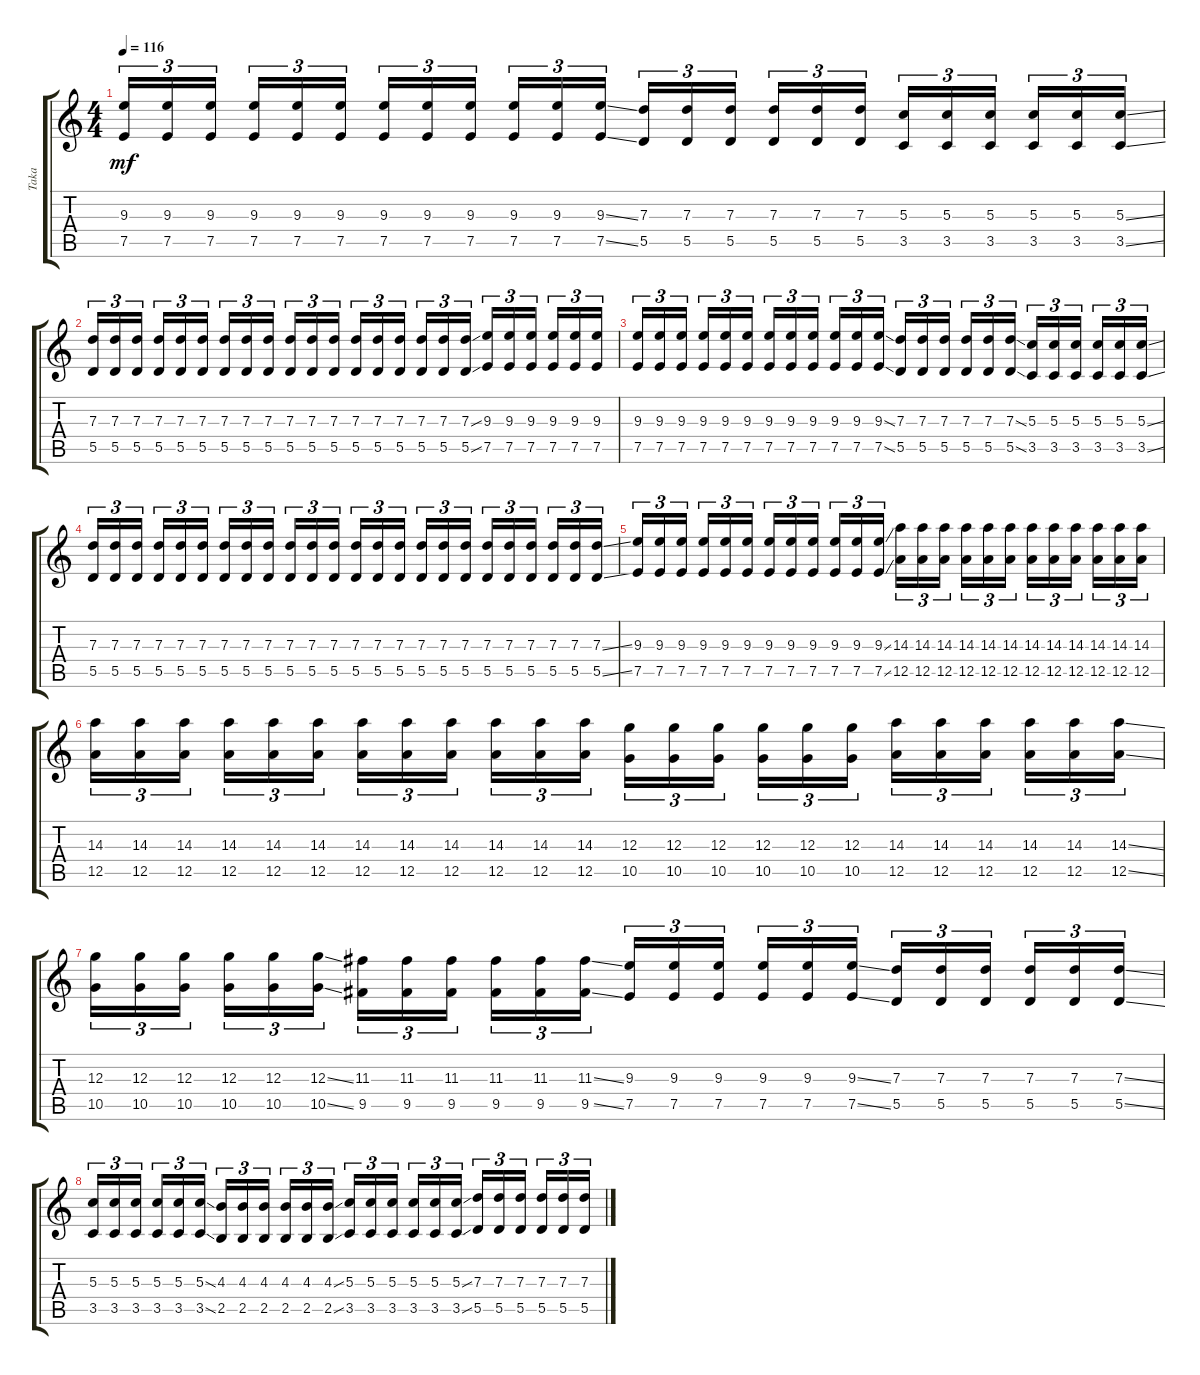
\track ("Taka" "Taka") {instrument electricguitarjazz}
\staff {score tabs}
\tuning (E4 B3 G3 D3 A2 E2) {hide}
\ts (4 4)
\tempo 116
\clef g2
\ks c
(9.3 7.5).16{tu (3 2) dy mf} (9.3 7.5).16{tu (3 2)} (9.3 7.5).16{tu (3 2) beam splitsecondary} (9.3 7.5).16{tu (3 2)} (9.3 7.5).16{tu (3 2)} (9.3 7.5).16{tu (3 2)} (9.3 7.5).16{tu (3 2)} (9.3 7.5).16{tu (3 2)} (9.3 7.5).16{tu (3 2) beam splitsecondary} (9.3 7.5).16{tu (3 2)} (9.3 7.5).16{tu (3 2)} (9.3{ss} 7.5{ss}).16{tu (3 2)} (7.3 5.5).16{tu (3 2)} (7.3 5.5).16{tu (3 2)} (7.3 5.5).16{tu (3 2) beam splitsecondary} (7.3 5.5).16{tu (3 2)} (7.3 5.5).16{tu (3 2)} (7.3 5.5).16{tu (3 2)} (5.3 3.5).16{tu (3 2)} (5.3 3.5).16{tu (3 2)} (5.3 3.5).16{tu (3 2) beam splitsecondary} (5.3 3.5).16{tu (3 2)} (5.3 3.5).16{tu (3 2)} (5.3{ss} 3.5{ss}).16{tu (3 2)} |
(7.3 5.5).16{tu (3 2)} (7.3 5.5).16{tu (3 2)} (7.3 5.5).16{tu (3 2) beam splitsecondary} (7.3 5.5).16{tu (3 2)} (7.3 5.5).16{tu (3 2)} (7.3 5.5).16{tu (3 2)} (7.3 5.5).16{tu (3 2)} (7.3 5.5).16{tu (3 2)} (7.3 5.5).16{tu (3 2) beam splitsecondary} (7.3 5.5).16{tu (3 2)} (7.3 5.5).16{tu (3 2)} (7.3 5.5).16{tu (3 2)} (7.3 5.5).16{tu (3 2)} (7.3 5.5).16{tu (3 2)} (7.3 5.5).16{tu (3 2) beam splitsecondary} (7.3 5.5).16{tu (3 2)} (7.3 5.5).16{tu (3 2)} (7.3{ss} 5.5{ss}).16{tu (3 2)} (9.3 7.5).16{tu (3 2)} (9.3 7.5).16{tu (3 2)} (9.3 7.5).16{tu (3 2) beam splitsecondary} (9.3 7.5).16{tu (3 2)} (9.3 7.5).16{tu (3 2)} (9.3 7.5).16{tu (3 2)} |
(9.3 7.5).16{tu (3 2)} (9.3 7.5).16{tu (3 2)} (9.3 7.5).16{tu (3 2) beam splitsecondary} (9.3 7.5).16{tu (3 2)} (9.3 7.5).16{tu (3 2)} (9.3 7.5).16{tu (3 2)} (9.3 7.5).16{tu (3 2)} (9.3 7.5).16{tu (3 2)} (9.3 7.5).16{tu (3 2) beam splitsecondary} (9.3 7.5).16{tu (3 2)} (9.3 7.5).16{tu (3 2)} (9.3{ss} 7.5{ss}).16{tu (3 2)} (7.3 5.5).16{tu (3 2)} (7.3 5.5).16{tu (3 2)} (7.3 5.5).16{tu (3 2) beam splitsecondary} (7.3 5.5).16{tu (3 2)} (7.3 5.5).16{tu (3 2)} (7.3{ss} 5.5{ss}).16{tu (3 2)} (5.3 3.5).16{tu (3 2)} (5.3 3.5).16{tu (3 2)} (5.3 3.5).16{tu (3 2) beam splitsecondary} (5.3 3.5).16{tu (3 2)} (5.3 3.5).16{tu (3 2)} (5.3{ss} 3.5{ss}).16{tu (3 2)} |
(7.3 5.5).16{tu (3 2)} (7.3 5.5).16{tu (3 2)} (7.3 5.5).16{tu (3 2) beam splitsecondary} (7.3 5.5).16{tu (3 2)} (7.3 5.5).16{tu (3 2)} (7.3 5.5).16{tu (3 2)} (7.3 5.5).16{tu (3 2)} (7.3 5.5).16{tu (3 2)} (7.3 5.5).16{tu (3 2) beam splitsecondary} (7.3 5.5).16{tu (3 2)} (7.3 5.5).16{tu (3 2)} (7.3 5.5).16{tu (3 2)} (7.3 5.5).16{tu (3 2)} (7.3 5.5).16{tu (3 2)} (7.3 5.5).16{tu (3 2) beam splitsecondary} (7.3 5.5).16{tu (3 2)} (7.3 5.5).16{tu (3 2)} (7.3 5.5).16{tu (3 2)} (7.3 5.5).16{tu (3 2)} (7.3 5.5).16{tu (3 2)} (7.3 5.5).16{tu (3 2) beam splitsecondary} (7.3 5.5).16{tu (3 2)} (7.3 5.5).16{tu (3 2)} (7.3{ss} 5.5{ss}).16{tu (3 2)} |
(9.3 7.5).16{tu (3 2)} (9.3 7.5).16{tu (3 2)} (9.3 7.5).16{tu (3 2) beam splitsecondary} (9.3 7.5).16{tu (3 2)} (9.3 7.5).16{tu (3 2)} (9.3 7.5).16{tu (3 2)} (9.3 7.5).16{tu (3 2)} (9.3 7.5).16{tu (3 2)} (9.3 7.5).16{tu (3 2) beam splitsecondary} (9.3 7.5).16{tu (3 2)} (9.3 7.5).16{tu (3 2)} (9.3{ss} 7.5{ss}).16{tu (3 2)} (14.3 12.5).16{tu (3 2)} (14.3 12.5).16{tu (3 2)} (14.3 12.5).16{tu (3 2) beam splitsecondary} (14.3 12.5).16{tu (3 2)} (14.3 12.5).16{tu (3 2)} (14.3 12.5).16{tu (3 2)} (14.3 12.5).16{tu (3 2)} (14.3 12.5).16{tu (3 2)} (14.3 12.5).16{tu (3 2) beam splitsecondary} (14.3 12.5).16{tu (3 2)} (14.3 12.5).16{tu (3 2)} (14.3 12.5).16{tu (3 2)} |
(14.3 12.5).16{tu (3 2)} (14.3 12.5).16{tu (3 2)} (14.3 12.5).16{tu (3 2) beam splitsecondary} (14.3 12.5).16{tu (3 2)} (14.3 12.5).16{tu (3 2)} (14.3 12.5).16{tu (3 2)} (14.3 12.5).16{tu (3 2)} (14.3 12.5).16{tu (3 2)} (14.3 12.5).16{tu (3 2) beam splitsecondary} (14.3 12.5).16{tu (3 2)} (14.3 12.5).16{tu (3 2)} (14.3 12.5).16{tu (3 2)} (12.3 10.5).16{tu (3 2)} (12.3 10.5).16{tu (3 2)} (12.3 10.5).16{tu (3 2) beam splitsecondary} (12.3 10.5).16{tu (3 2)} (12.3 10.5).16{tu (3 2)} (12.3 10.5).16{tu (3 2)} (14.3 12.5).16{tu (3 2)} (14.3 12.5).16{tu (3 2)} (14.3 12.5).16{tu (3 2) beam splitsecondary} (14.3 12.5).16{tu (3 2)} (14.3 12.5).16{tu (3 2)} (14.3{ss} 12.5{ss}).16{tu (3 2)} |
(12.3 10.5).16{tu (3 2)} (12.3 10.5).16{tu (3 2)} (12.3 10.5).16{tu (3 2) beam splitsecondary} (12.3 10.5).16{tu (3 2)} (12.3 10.5).16{tu (3 2)} (12.3{ss} 10.5{ss}).16{tu (3 2)} (11.3 9.5).16{tu (3 2)} (11.3 9.5).16{tu (3 2)} (11.3 9.5).16{tu (3 2) beam splitsecondary} (11.3 9.5).16{tu (3 2)} (11.3 9.5).16{tu (3 2)} (11.3{ss} 9.5{ss}).16{tu (3 2)} (9.3 7.5).16{tu (3 2)} (9.3 7.5).16{tu (3 2)} (9.3 7.5).16{tu (3 2) beam splitsecondary} (9.3 7.5).16{tu (3 2)} (9.3 7.5).16{tu (3 2)} (9.3{ss} 7.5{ss}).16{tu (3 2)} (7.3 5.5).16{tu (3 2)} (7.3 5.5).16{tu (3 2)} (7.3 5.5).16{tu (3 2) beam splitsecondary} (7.3 5.5).16{tu (3 2)} (7.3 5.5).16{tu (3 2)} (7.3{ss} 5.5{ss}).16{tu (3 2)} |
(5.3 3.5).16{tu (3 2)} (5.3 3.5).16{tu (3 2)} (5.3 3.5).16{tu (3 2) beam splitsecondary} (5.3 3.5).16{tu (3 2)} (5.3 3.5).16{tu (3 2)} (5.3{ss} 3.5{ss}).16{tu (3 2)} (4.3 2.5).16{tu (3 2)} (4.3 2.5).16{tu (3 2)} (4.3 2.5).16{tu (3 2) beam splitsecondary} (4.3 2.5).16{tu (3 2)} (4.3 2.5).16{tu (3 2)} (4.3{ss} 2.5{ss}).16{tu (3 2)} (5.3 3.5).16{tu (3 2)} (5.3 3.5).16{tu (3 2)} (5.3 3.5).16{tu (3 2) beam splitsecondary} (5.3 3.5).16{tu (3 2)} (5.3 3.5).16{tu (3 2)} (5.3{ss} 3.5{ss}).16{tu (3 2)} (7.3 5.5).16{tu (3 2)} (7.3 5.5).16{tu (3 2)} (7.3 5.5).16{tu (3 2) beam splitsecondary} (7.3 5.5).16{tu (3 2)} (7.3 5.5).16{tu (3 2)} (7.3{ss} 5.5{ss}).16{tu (3 2)}
